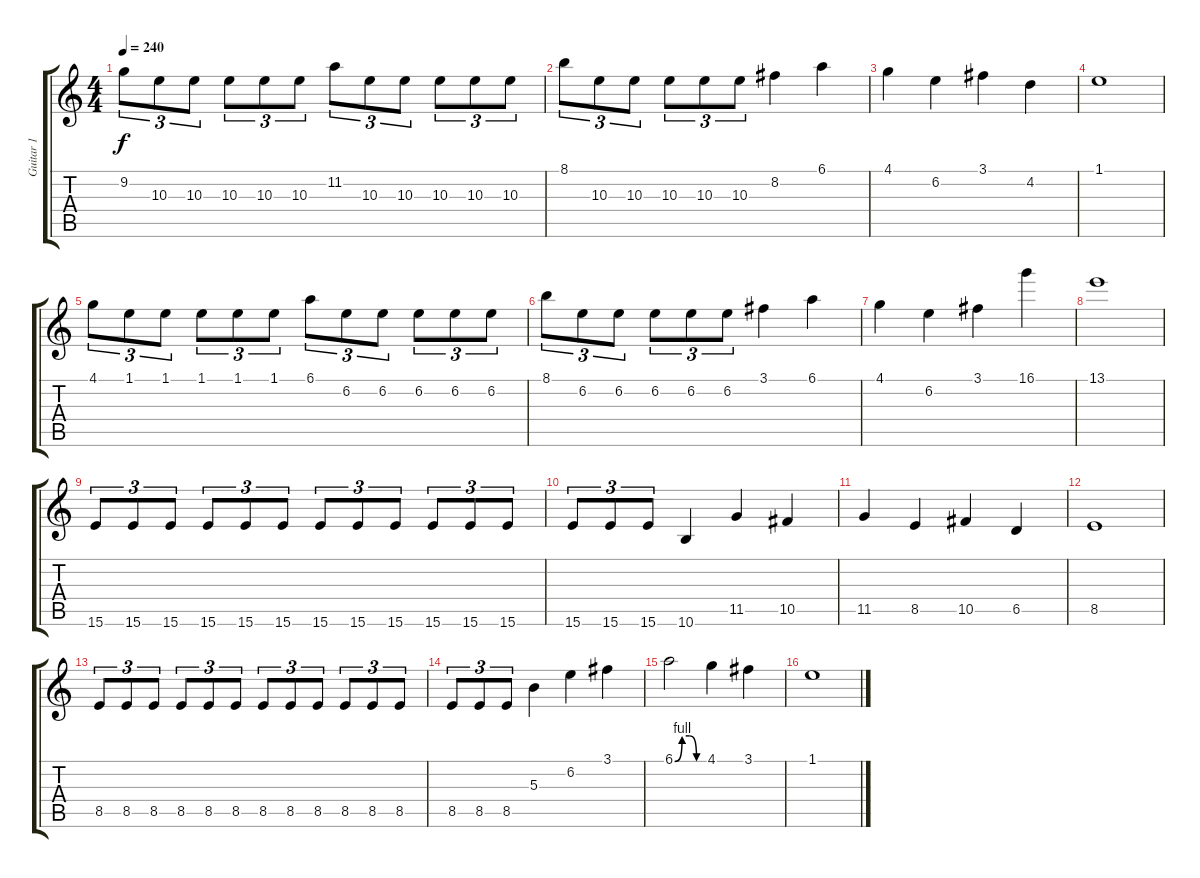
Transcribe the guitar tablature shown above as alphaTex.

\track ("Guitar 1" "Guitar 1") {instrument distortionguitar}
\staff {score tabs}
\tuning (Eb4 Bb3 Gb3 Db3 Ab2 Db2) {hide}
\ts (4 4)
\tempo 240
\clef g2
\ks c
9.2.8{tu (3 2) dy f} 10.3.8{tu (3 2)} 10.3.8{tu (3 2)} 10.3.8{tu (3 2)} 10.3.8{tu (3 2)} 10.3.8{tu (3 2)} 11.2.8{tu (3 2)} 10.3.8{tu (3 2)} 10.3.8{tu (3 2)} 10.3.8{tu (3 2)} 10.3.8{tu (3 2)} 10.3.8{tu (3 2)} |
8.1.8{tu (3 2)} 10.3.8{tu (3 2)} 10.3.8{tu (3 2)} 10.3.8{tu (3 2)} 10.3.8{tu (3 2)} 10.3.8{tu (3 2)} 8.2.4 6.1.4 |
4.1.4 6.2.4 3.1.4 4.2.4 |
1.1.1 |
4.1.8{tu (3 2)} 1.1.8{tu (3 2)} 1.1.8{tu (3 2)} 1.1.8{tu (3 2)} 1.1.8{tu (3 2)} 1.1.8{tu (3 2)} 6.1.8{tu (3 2)} 6.2.8{tu (3 2)} 6.2.8{tu (3 2)} 6.2.8{tu (3 2)} 6.2.8{tu (3 2)} 6.2.8{tu (3 2)} |
8.1.8{tu (3 2)} 6.2.8{tu (3 2)} 6.2.8{tu (3 2)} 6.2.8{tu (3 2)} 6.2.8{tu (3 2)} 6.2.8{tu (3 2)} 3.1.4 6.1.4 |
4.1.4 6.2.4 3.1.4 16.1.4 |
13.1.1 |
15.6.8{tu (3 2)} 15.6.8{tu (3 2)} 15.6.8{tu (3 2)} 15.6.8{tu (3 2)} 15.6.8{tu (3 2)} 15.6.8{tu (3 2)} 15.6.8{tu (3 2)} 15.6.8{tu (3 2)} 15.6.8{tu (3 2)} 15.6.8{tu (3 2)} 15.6.8{tu (3 2)} 15.6.8{tu (3 2)} |
15.6.8{tu (3 2)} 15.6.8{tu (3 2)} 15.6.8{tu (3 2)} 10.6.4 11.5.4 10.5.4 |
11.5.4 8.5.4 10.5.4 6.5.4 |
8.5.1 |
8.5.8{tu (3 2)} 8.5.8{tu (3 2)} 8.5.8{tu (3 2)} 8.5.8{tu (3 2)} 8.5.8{tu (3 2)} 8.5.8{tu (3 2)} 8.5.8{tu (3 2)} 8.5.8{tu (3 2)} 8.5.8{tu (3 2)} 8.5.8{tu (3 2)} 8.5.8{tu (3 2)} 8.5.8{tu (3 2)} |
8.5.8{tu (3 2)} 8.5.8{tu (3 2)} 8.5.8{tu (3 2)} 5.3.4 6.2.4 3.1.4 |
6.1{be (custom 0 0 15 4 30 4 45 0 60 0)}.2 4.1.4 3.1.4 |
1.1.1
